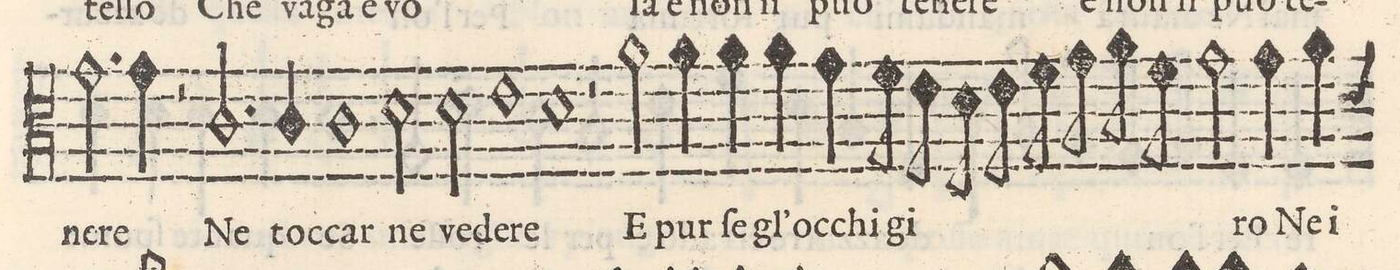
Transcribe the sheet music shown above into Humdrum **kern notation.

**kern	**text
*I"SESTO	*
*clefC3	*
*k[]	*
*met(C)	*
*M2/1	*
2.g\	-ne-
4g\	-re
2r	.
=12-	=12-
2.c/	Ne
4c/	toc-
1c	-car
=13-	=13-
2d\	ne
2d\	ve-
1e	-de-
=14-	=14-
1d	-re
2r	.
2a\	E
=15-	=15-
4a\	pur
4a\	ſe
4a\	gl'oc-
4g\	-chi
8f\	gi-
8e\	.
8d\	.
8e\	.
8f\	.
8g\	.
8a\	.
8f\	.
=16-	=16-
2g\	.
4g\	-ro
4a\	Ne i
*custos:d	*
*-	*-
